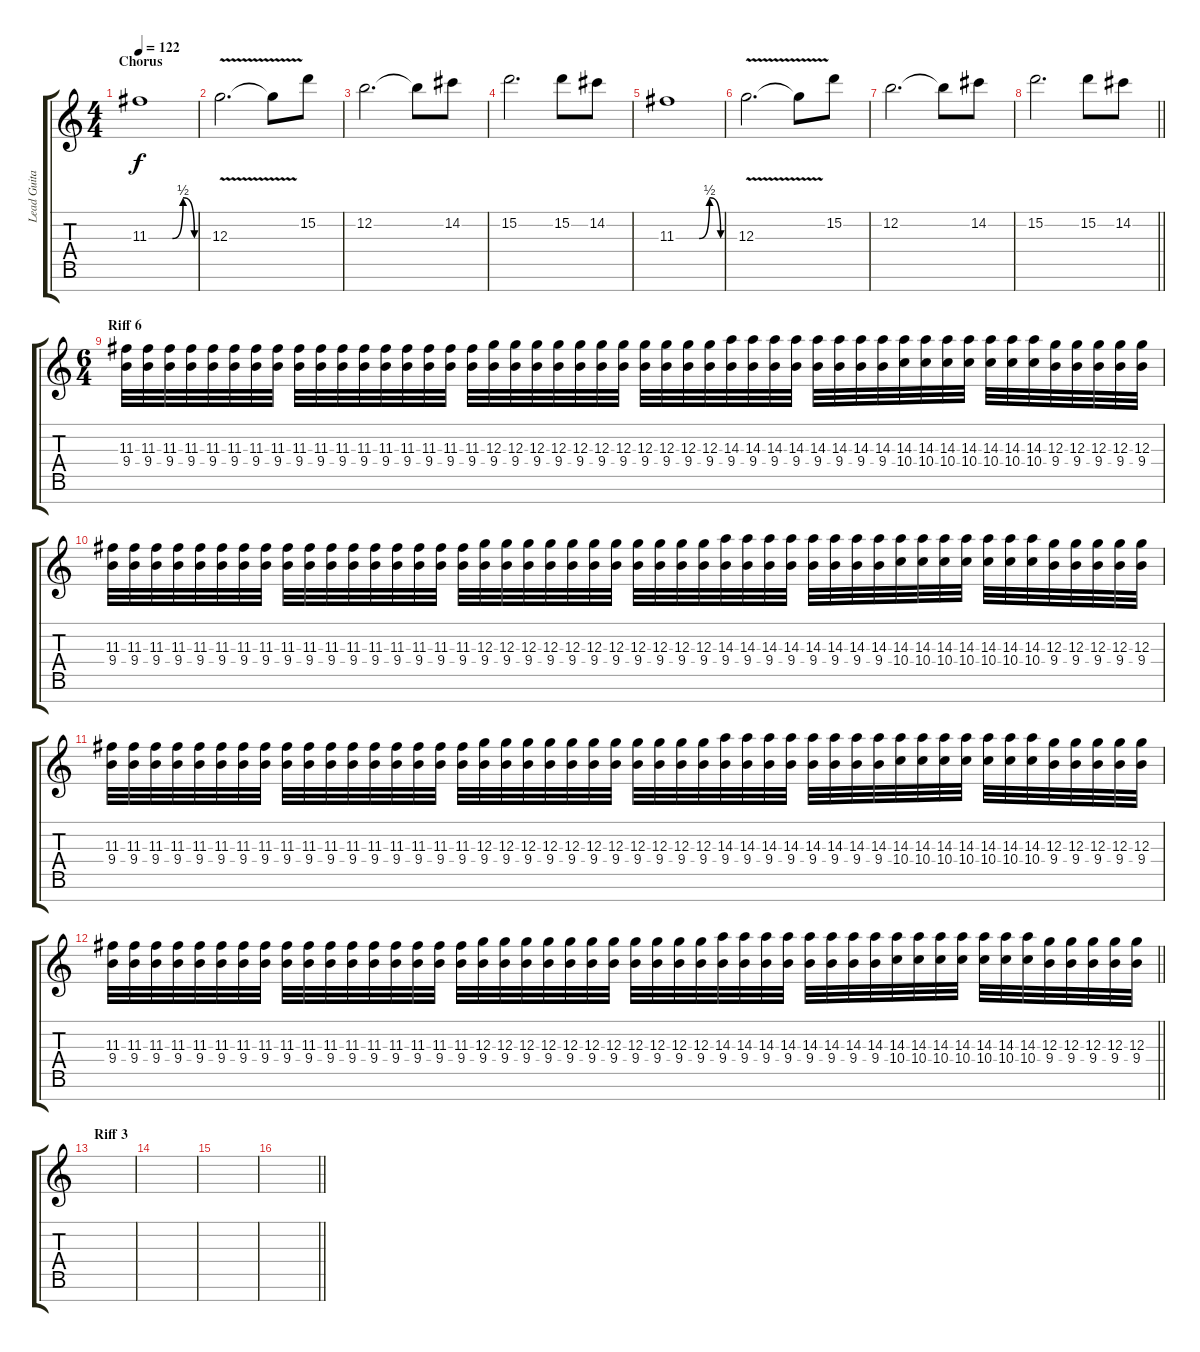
\track ("Lead Guitar 1" "Lead Guita") {instrument distortionguitar}
\staff {score tabs}
\tuning (E4 B3 G3 D3 A2 E2 B1) {hide}
\ts (4 4)
\section ("" "Chorus")
\tempo 122
\clef g2
\ks c
11.3{be (custom 0 0 31 0 45 2 60 0)}.1{dy f} |
12.3{v}.2{d} 12.3{t}.8 15.2.8 |
12.2.2{d} 12.2{t}.8 14.2.8 |
15.2.2{d} 15.2.8 14.2.8 |
11.3{be (custom 0 0 31 0 45 2 60 0)}.1 |
12.3{v}.2{d} 12.3{t}.8 15.2.8 |
12.2.2{d} 12.2{t}.8 14.2.8 |
\barLineRight lightlight
15.2.2{d} 15.2.8 14.2.8 |
\ts (6 4)
\section ("" "Riff 6")
(11.3 9.4).32 (11.3 9.4).32 (11.3 9.4).32 (11.3 9.4).32 (11.3 9.4).32 (11.3 9.4).32 (11.3 9.4).32 (11.3 9.4).32 (11.3 9.4).32 (11.3 9.4).32 (11.3 9.4).32 (11.3 9.4).32 (11.3 9.4).32 (11.3 9.4).32 (11.3 9.4).32 (11.3 9.4).32 (11.3 9.4).32 (12.3 9.4).32 (12.3 9.4).32 (12.3 9.4).32 (12.3 9.4).32 (12.3 9.4).32 (12.3 9.4).32 (12.3 9.4).32 (12.3 9.4).32 (12.3 9.4).32 (12.3 9.4).32 (12.3 9.4).32 (14.3 9.4).32 (14.3 9.4).32 (14.3 9.4).32 (14.3 9.4).32 (14.3 9.4).32 (14.3 9.4).32 (14.3 9.4).32 (14.3 9.4).32 (14.3 10.4).32 (14.3 10.4).32 (14.3 10.4).32 (14.3 10.4).32 (14.3 10.4).32 (14.3 10.4).32 (14.3 10.4).32 (12.3 9.4).32 (12.3 9.4).32 (12.3 9.4).32 (12.3 9.4).32 (12.3 9.4).32 |
(11.3 9.4).32 (11.3 9.4).32 (11.3 9.4).32 (11.3 9.4).32 (11.3 9.4).32 (11.3 9.4).32 (11.3 9.4).32 (11.3 9.4).32 (11.3 9.4).32 (11.3 9.4).32 (11.3 9.4).32 (11.3 9.4).32 (11.3 9.4).32 (11.3 9.4).32 (11.3 9.4).32 (11.3 9.4).32 (11.3 9.4).32 (12.3 9.4).32 (12.3 9.4).32 (12.3 9.4).32 (12.3 9.4).32 (12.3 9.4).32 (12.3 9.4).32 (12.3 9.4).32 (12.3 9.4).32 (12.3 9.4).32 (12.3 9.4).32 (12.3 9.4).32 (14.3 9.4).32 (14.3 9.4).32 (14.3 9.4).32 (14.3 9.4).32 (14.3 9.4).32 (14.3 9.4).32 (14.3 9.4).32 (14.3 9.4).32 (14.3 10.4).32 (14.3 10.4).32 (14.3 10.4).32 (14.3 10.4).32 (14.3 10.4).32 (14.3 10.4).32 (14.3 10.4).32 (12.3 9.4).32 (12.3 9.4).32 (12.3 9.4).32 (12.3 9.4).32 (12.3 9.4).32 |
(11.3 9.4).32 (11.3 9.4).32 (11.3 9.4).32 (11.3 9.4).32 (11.3 9.4).32 (11.3 9.4).32 (11.3 9.4).32 (11.3 9.4).32 (11.3 9.4).32 (11.3 9.4).32 (11.3 9.4).32 (11.3 9.4).32 (11.3 9.4).32 (11.3 9.4).32 (11.3 9.4).32 (11.3 9.4).32 (11.3 9.4).32 (12.3 9.4).32 (12.3 9.4).32 (12.3 9.4).32 (12.3 9.4).32 (12.3 9.4).32 (12.3 9.4).32 (12.3 9.4).32 (12.3 9.4).32 (12.3 9.4).32 (12.3 9.4).32 (12.3 9.4).32 (14.3 9.4).32 (14.3 9.4).32 (14.3 9.4).32 (14.3 9.4).32 (14.3 9.4).32 (14.3 9.4).32 (14.3 9.4).32 (14.3 9.4).32 (14.3 10.4).32 (14.3 10.4).32 (14.3 10.4).32 (14.3 10.4).32 (14.3 10.4).32 (14.3 10.4).32 (14.3 10.4).32 (12.3 9.4).32 (12.3 9.4).32 (12.3 9.4).32 (12.3 9.4).32 (12.3 9.4).32 |
\barLineRight lightlight
(11.3 9.4).32 (11.3 9.4).32 (11.3 9.4).32 (11.3 9.4).32 (11.3 9.4).32 (11.3 9.4).32 (11.3 9.4).32 (11.3 9.4).32 (11.3 9.4).32 (11.3 9.4).32 (11.3 9.4).32 (11.3 9.4).32 (11.3 9.4).32 (11.3 9.4).32 (11.3 9.4).32 (11.3 9.4).32 (11.3 9.4).32 (12.3 9.4).32 (12.3 9.4).32 (12.3 9.4).32 (12.3 9.4).32 (12.3 9.4).32 (12.3 9.4).32 (12.3 9.4).32 (12.3 9.4).32 (12.3 9.4).32 (12.3 9.4).32 (12.3 9.4).32 (14.3 9.4).32 (14.3 9.4).32 (14.3 9.4).32 (14.3 9.4).32 (14.3 9.4).32 (14.3 9.4).32 (14.3 9.4).32 (14.3 9.4).32 (14.3 10.4).32 (14.3 10.4).32 (14.3 10.4).32 (14.3 10.4).32 (14.3 10.4).32 (14.3 10.4).32 (14.3 10.4).32 (12.3 9.4).32 (12.3 9.4).32 (12.3 9.4).32 (12.3 9.4).32 (12.3 9.4).32 |
\section ("" "Riff 3")
|
|
|
\barLineRight lightlight
